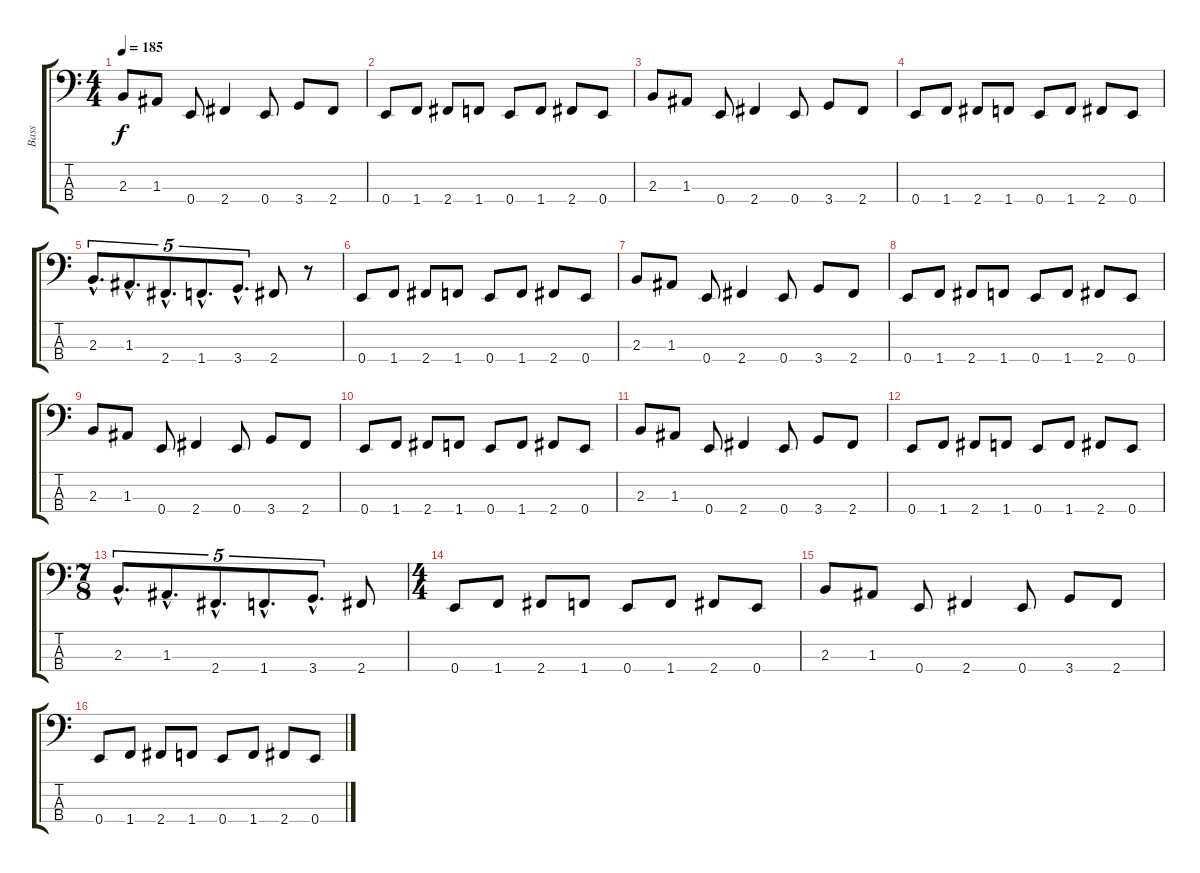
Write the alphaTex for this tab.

\track ("Bass" "Bass") {instrument electricbassfinger}
\staff {score tabs}
\tuning (G2 D2 A1 E1) {hide}
\ts (4 4)
\tempo 185
\clef f4
\ks c
2.3.8{dy f} 1.3.8 0.4.8 2.4.4 0.4.8 3.4.8 2.4.8 |
0.4.8 1.4.8 2.4.8 1.4.8 0.4.8 1.4.8 2.4.8 0.4.8 |
2.3.8 1.3.8 0.4.8 2.4.4 0.4.8 3.4.8 2.4.8 |
0.4.8 1.4.8 2.4.8 1.4.8 0.4.8 1.4.8 2.4.8 0.4.8 |
2.3{hac}.8{d tu (5 4)} 1.3{hac}.8{d tu (5 4)} 2.4{hac}.8{d tu (5 4)} 1.4{hac}.8{d tu (5 4)} 3.4{hac}.8{d tu (5 4)} 2.4.8 r.8 |
0.4.8 1.4.8 2.4.8 1.4.8 0.4.8 1.4.8 2.4.8 0.4.8 |
2.3.8 1.3.8 0.4.8 2.4.4 0.4.8 3.4.8 2.4.8 |
0.4.8 1.4.8 2.4.8 1.4.8 0.4.8 1.4.8 2.4.8 0.4.8 |
2.3.8 1.3.8 0.4.8 2.4.4 0.4.8 3.4.8 2.4.8 |
0.4.8 1.4.8 2.4.8 1.4.8 0.4.8 1.4.8 2.4.8 0.4.8 |
2.3.8 1.3.8 0.4.8 2.4.4 0.4.8 3.4.8 2.4.8 |
0.4.8 1.4.8 2.4.8 1.4.8 0.4.8 1.4.8 2.4.8 0.4.8 |
\ts (7 8)
2.3{hac}.8{d tu (5 4)} 1.3{hac}.8{d tu (5 4)} 2.4{hac}.8{d tu (5 4)} 1.4{hac}.8{d tu (5 4)} 3.4{hac}.8{d tu (5 4)} 2.4.8 |
\ts (4 4)
0.4.8 1.4.8 2.4.8 1.4.8 0.4.8 1.4.8 2.4.8 0.4.8 |
2.3.8 1.3.8 0.4.8 2.4.4 0.4.8 3.4.8 2.4.8 |
0.4.8 1.4.8 2.4.8 1.4.8 0.4.8 1.4.8 2.4.8 0.4.8
